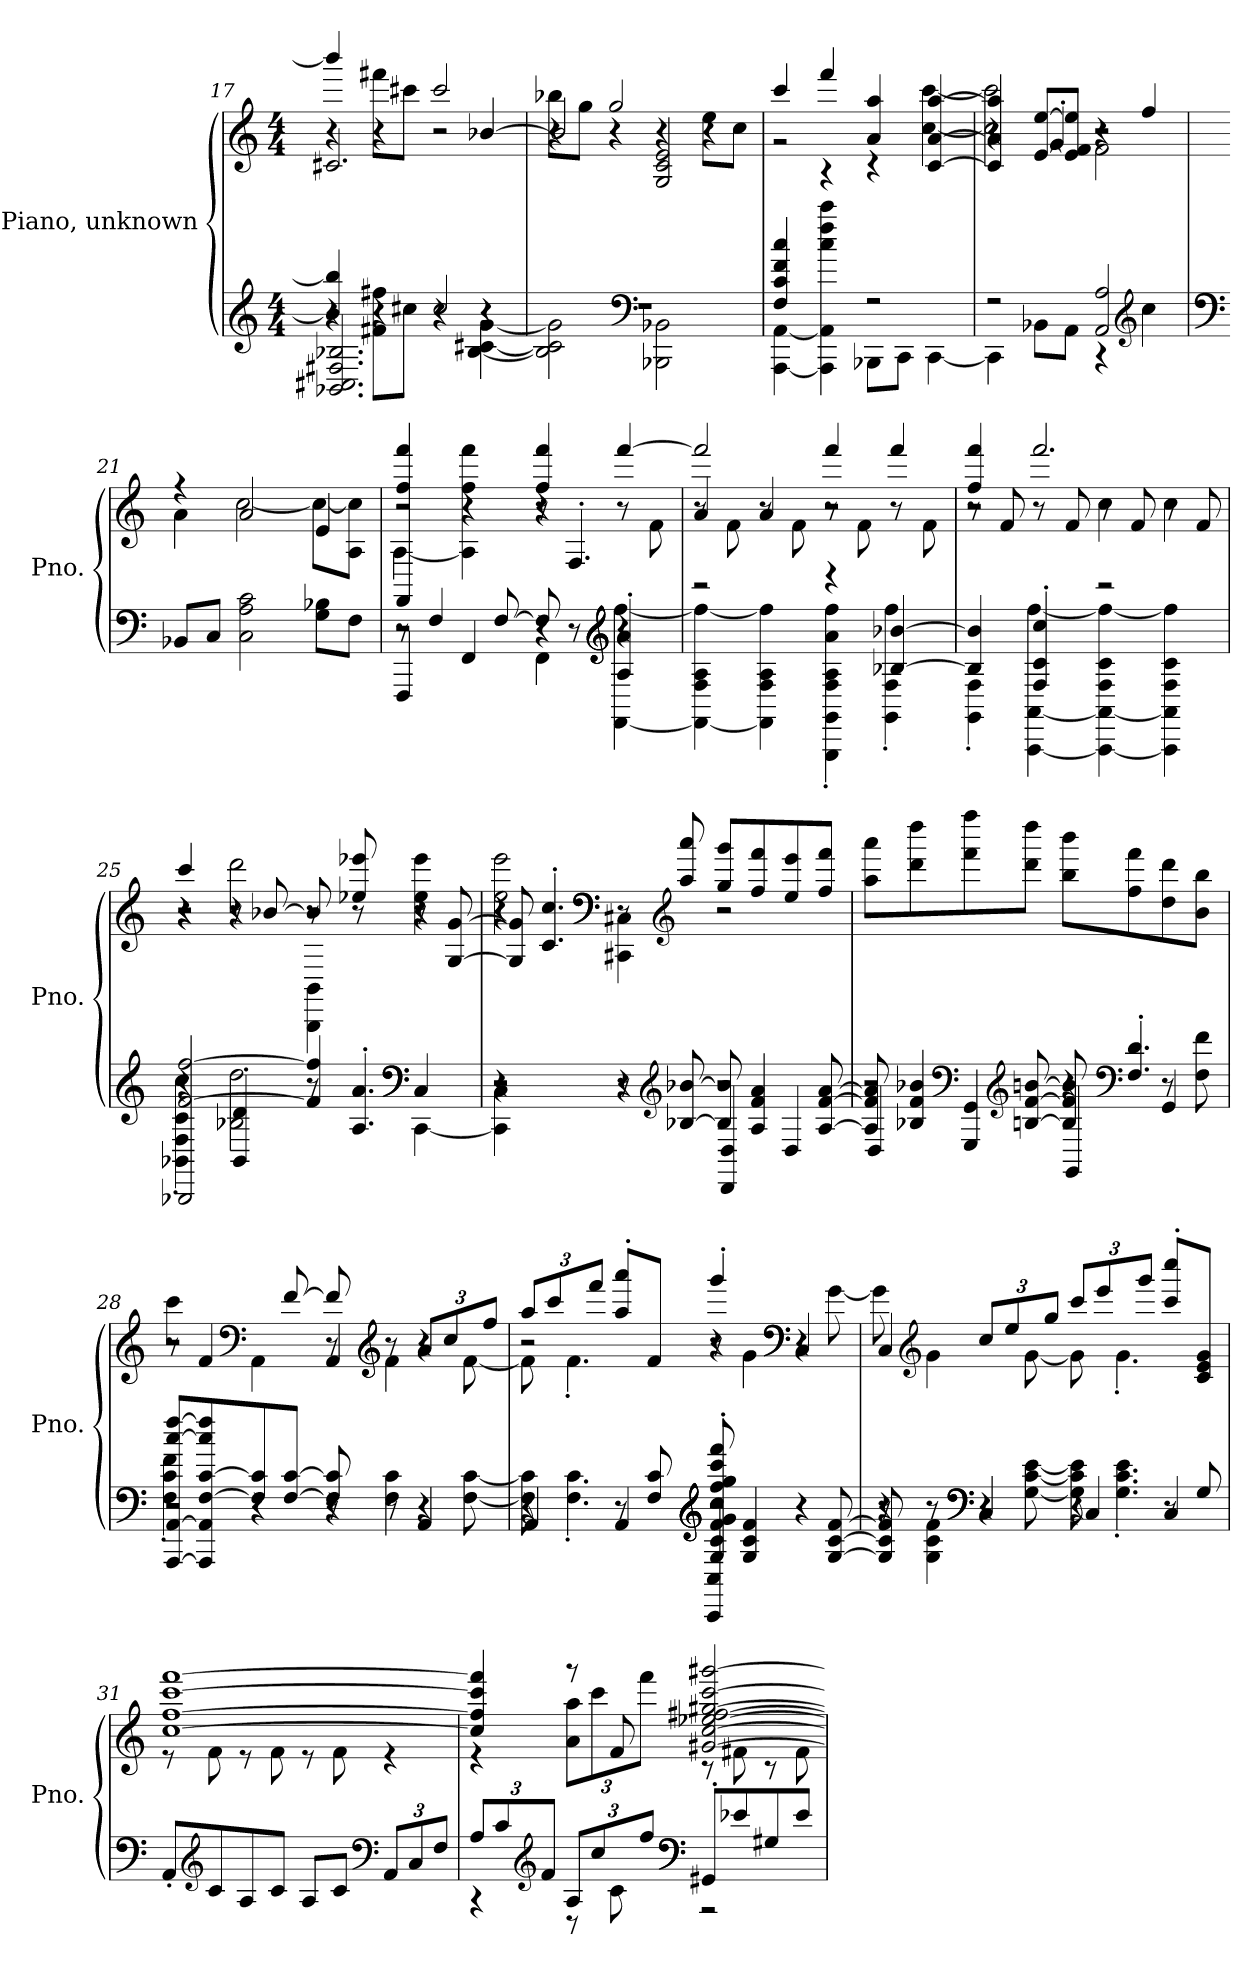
**kern	**kern
*part1	*part1
*staff2	*staff1
*I"Piano, unknown	*
*I'Pno.	*
*clefG2	*clefG2
*k[]	*k[]
*M4/4	*M4/4
=17	=17
*^	*^
*	*^	*	*^
4b-/] 4bb-/]	4r	2.BB-X/ 2.C#X/ 2.F#X/ 2.B-X/	4bbb-/]	4r	2.c#X/
4r	8f#X\ 8ff#X\L	.	4r	8fff#X\L	.
.	8cc#X\J	.	.	8ccc#X\J	.
2cc#/	4r	.	2ccc#/	2r	.
.	[4B-\ [4c#X\ [4g\	4r	.	.	[4b-X/
*	*v	*v	*	*	*
=18	=18	=18	=18	=18
1r	2B-\] 2c#\] 2g\]	4r	8bb-X\L	2b-/]
.	.	.	8gg\J	.
.	.	2gg/	4r	.
*clefF4	*	*	*	*
.	2BBB-X\ 2BB-X\	.	4r	2G/ 2c/ 2e/
.	.	4r	8ee\L	.
.	.	.	8cc\J	.
*	*	*	*v	*v
=19	=19	=19	=19
4F/ 4c/ 4f/ 4cc/	[4AAA\ [4AA\	4ccc/	2r
4r	4AAA\] 4AA\] 4cc\ 4ff\ 4ccc\	4fff/	.
2r	8BBB-X\L	4a/ 4aa/	4r
.	8CC\J	.	.
.	[4CC\	[4c/ [4a/ [4aa/	[4cc\ [4ccc\
!!LO:PB:g=z
=20	=20	=20	=20
*	*	*	*^
2r	4CC\]	4c/] 4a/] 4aa/]	2cc\] 2ccc\]	4r
.	8BB-X\L	[8e/ [8ee/L	.	4g'/
.	8AA\J	8e/] 8f/ 8ee/]J	.	.
2AA/ 2A/	4r	4r	2f\	2r
*clefG2	*	*	*	*
.	4cc\	4ff/	.	.
*v	*v	*	*	*
*	*v	*v	*v
=21	=21
*clefF4	*
*	*^
8BB-X/L	4r	4a\
8C/J	.	.
2C\ 2A\ 2c\	2a/	[2cc\
8G\ 8B-X\L	4e/	8cc\L_
8F\J	.	8A\ 8cc\]J
=22	=22	=22
*^	*	*^
*	*^	*	*	*
4FFF/	2r	8r	4FF/ 4ff/ 4fff/	[4A\	2r
.	.	4F/	.	.	.
4FF/	.	.	4r	4A\] 4ff\ 4fff\	.
.	.	[8F/	.	.	.
4r	4FF\	8F/]	4ff/ 4fff/	4r	8r
.	.	8r	.	.	4.F'/
*clefG2	*	*	*	*	*
4A/' 4a/'	[4FF\ [4ff\	4r	[4fff/	8r	.
.	.	.	.	8f\	.
*	*v	*v	*	*	*
=23	=23	=23	=23	=23
2r	4FF\_ 4F\ 4A\ 4ff\_	2fff/]	8r	4a/
.	.	.	8f\	.
.	4FF\] 4F\ 4A\ 4ff\]	.	8r	4a/
.	.	.	8f\	.
4r	4GGG\' 4GG\' 4F\' 4A\' 4a\' 4ff\'	4fff/	8r	2r
.	.	.	8f\	.
[4B-X/ [4b-X/	4GG\' 4F\' 4ff\'	4fff/	8r	.
.	.	.	8f\	.
!!LO:LB:g=z	!!	!!
=24	=24	=24	=24	=24
4B-/] 4b-/]	4GG\' 4F\'	4ff/ 4fff/	2r	8r
.	.	.	.	8f/
4F/' 4c/' 4cc/'	[4AAA\ [4AA\ [4ff\	2.fff/	.	8r
.	.	.	.	8f/
2r	4AAA\_ 4AA\_ 4F\ 4c\ 4ff\_	.	4cc\	8r
.	.	.	.	8f/
.	4AAA\] 4AA\] 4F\ 4c\ 4ff\]	.	4cc\	8r
.	.	.	.	8f/
=25	=25	=25	=25	=25
*	*^	*	*	*^
2BBB-X/ [2f/ [2ff/	4BB-X\' 4F\' 4c\' 4cc\'	4r	4ccc/	4r	4r	2r
.	2B-X\ 2dd\	4BB-/' 4d/'	4r	2ddd\	8r	.
.	.	.	.	.	[8b-X/	.
4f/] 4ff/]	.	8r	8r	.	8b-/]	4BBB\ 4BB\
.	.	4.A/' 4.a/'	8ee-X/ 8eee-X/	.	8r	.
*clefF4	*	*	*	*	*	*
4C/	[4CC\	.	4r	4ee-\ 4eee-\	8r	4r
.	.	.	.	.	[8G/ [8g/	.
=26	=26	=26	=26	=26	=26	=26
4r	4CC\] 4C\	2r	4r	2ee\ 2eee\	8G/] 8g/]	4r
.	.	.	.	.	4.c/' 4.cc/'	.
*	*	*	*clefF4	*	*	*
8r	4r	.	8r	.	.	4CC#X\ 4C#X\
*clefG2	*	*	*clefG2	*	*	*
[8B-X/ [8b-X/	.	.	8aa/ 8aaa/	.	.	.
8B-/] 8b-/]	2r	4DD/ 4D/	8gg/ 8ggg/L	2r	2r	2r
4A/ 4f/ 4a/	.	.	8ff/ 8fff/	.	.	.
.	.	4D/	8ee/ 8eee/	.	.	.
[8A/ [8f/ [8a/	.	.	8ff/ 8fff/J	.	.	.
*	*	*	*v	*v	*v	*v
!!LO:LB:g=z
=27	=27	=27	=27
8A/] 8f/] 8a/]	2r	4D/	8aa\ 8aaa\L
4B-X/ 4f/ 4b-X/	.	.	8ddd\ 8dddd\
*clefF4	*	*	*
.	.	4GGG/ 4GG/	8fff\ 8ffff\
*clefG2	*	*	*
[8Bn/ [8f/ [8bn/	.	.	8ddd\ 8dddd\J
8B/] 8f/] 8b/]	4r	4GG/	8bb\ 8bbb\L
*clefF4	*	*	*
4.F/' 4.d/'	.	.	8ff\ 8fff\
.	8r	4GG/	8dd\ 8ddd\
.	8F\ 8f\	.	8b\ 8bb\J
=28	=28	=28	=28
*	*	*	*^
*	*	*	*	*^
[8AAA/ [8AA/ [8cc/ [8ff/L	4F\' 4c\' 4f\'	2r	2r	4ccc\	8r
8AAA/] 8AA/] [8F/ [8c/ 8cc/] 8ff/]	.	.	.	.	4f/
*	*	*	*clefF4	*	*
8F/] 8c/]	4r	.	.	4AA\	.
[8F/ [8c/J	.	.	.	.	[8f/
8F/] 8c/]	8r	4r	4AA/	8r	8f/]
*	*	*	*clefG2	*	*
8r	4F\ 4c\	.	.	4f\	8r
*	*	*	*Xbrackettup	*	*
4r	.	4AA/	12a/L	.	4r
.	.	.	12cc/	.	.
.	[8F\ [8c\	.	.	[8f\	.
.	.	.	12ff/J	.	.
!!LO:LB:g=z	!!	!!
=29	=29	=29	=29	=29	=29
4r	8F\] 8c\]	4AA/	12aa/L	8f\]	2r
.	.	.	12ccc/	.	.
.	4.F\' 4.c\'	.	.	4.f'\	.
.	.	.	12fff/J	.	.
8r	.	4AA/	8aa/' 8aaa/'L	.	.
8F/ 8c/	.	.	8f/J	.	.
*clefG2	*	*	*	*	*
8G/' 8c/' 8f/' 8g/' 8cc/' 8ff/' 8gg/' 8ccc/' 8fff/'	2r	4CC/ 4C/	4ggg'/	8r	4r
4G/ 4c/ 4f/	.	.	.	4g\	.
*	*	*	*clefF4	*	*
.	.	4r	4r	.	4C/
[8G/ [8c/ [8f/	.	.	.	[8g\	.
*	*	*	*	*v	*v
=30	=30	=30	=30	=30
8G/] 8c/] 8f/]	8r	4r	4C/	8g\]
*	*	*	*clefG2	*
8r	4G\ 4c\ 4f\	.	.	4g\
*clefF4	*	*	*	*
4r	.	4C/	12cc/L	.
.	.	.	12ee/	.
.	[8G\ [8c\ [8e\	.	.	[8g\
.	.	.	12gg/J	.
4r	8G\] 8c\] 8e\]	4C/	12ccc/L	8g\]
.	.	.	12eee/	.
.	4.G\' 4.c\' 4.e\'	.	.	4.g'\
.	.	.	12ggg/J	.
8r	.	4C/	8ccc/' 8cccc/'L	.
8G/	.	.	8c/ 8e/ 8g/J	.
*v	*v	*v	*	*
!!LO:LB:g=z	!!
=31	=31	=31
8AA'/L	[1cc [1ff [1ccc [1fff	8r
*clefG2	*	*
8c/	.	8f\
8A/	.	8r
8c/J	.	8f\
8A/L	.	8r
8c/J	.	8f\
*clefF4	*	*
*Xbrackettup	*	*
12AA/L	.	4r
12C/	.	.
12F/J	.	.
=32	=32	=32
*^	*	*
12A/L	4r	4cc/] 4ff/] 4ccc/] 4fff/]	4r
12c/	.	.	.
*clefG2	*	*	*
12f/J	.	.	.
12A/L	8r	8r	12a\ 12aa\L
12cc/	.	.	12ccc\
.	8c\	8f/	.
12ff/J	.	.	12fff\J
*clefF4	*	*	*
8GG#X'/L	2r	[2g#X/ [2cc/ [2ee-X/ [2ff#X/ [2gg#X/ [2ccc/ [2ggg#X/	8r
8e-X/	.	.	8f#X\
8G#X/	.	.	8r
8e-/J	.	.	8f#\
*v	*v	*	*
*	*v	*v
=	=
*-	*-
